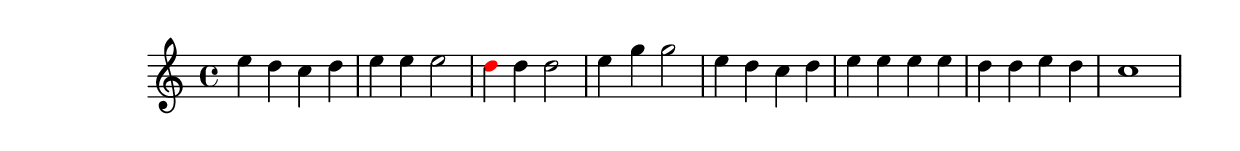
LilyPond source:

\version "2.18.2"
\language "english"

\header {
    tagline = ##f
}

\layout {}

\paper {}

\score {
    \new Staff
    {
        {   % measure
            \time 4/4
            \tweak color #black
            e''4
            \tweak color #black
            d''4
            \tweak color #black
            c''4
            \tweak color #black
            d''4
        }   % measure
        {   % measure
            \tweak color #black
            e''4
            \tweak color #black
            e''4
            \tweak color #black
            e''2
        }   % measure
        {   % measure
            \tweak color #red
            d''4
            d''4
            d''2
        }   % measure
        {   % measure
            e''4
            g''4
            g''2
        }   % measure
        {   % measure
            e''4
            d''4
            c''4
            d''4
        }   % measure
        {   % measure
            e''4
            e''4
            e''4
            e''4
        }   % measure
        {   % measure
            d''4
            d''4
            e''4
            d''4
        }   % measure
        {   % measure
            c''1
        }   % measure
    }
}